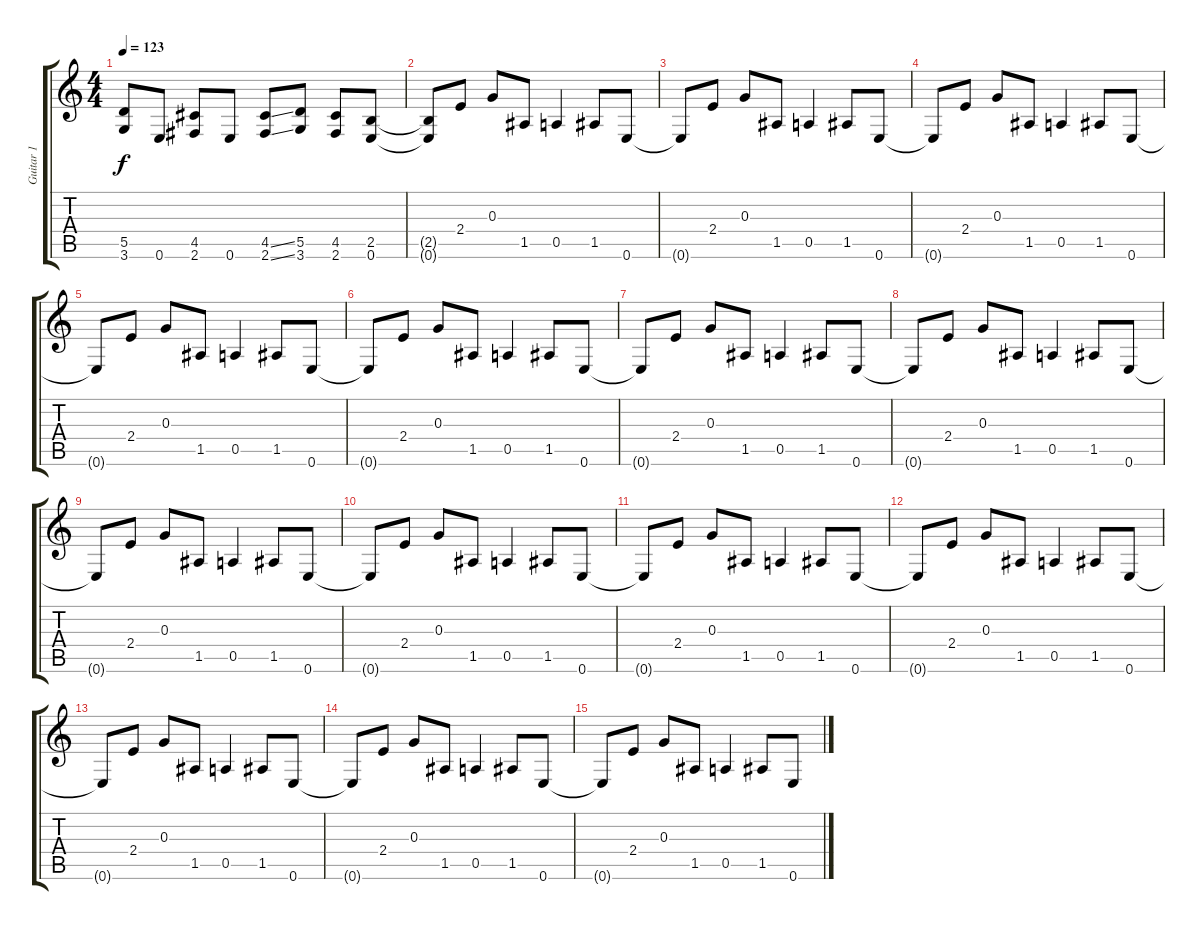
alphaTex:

\track ("Guitar 1" "Guitar 1") {instrument acousticguitarsteel}
\staff {score tabs}
\tuning (E4 B3 G3 D3 A2 E2) {hide}
\ts (4 4)
\tempo 123
\clef g2
\ks c
(5.5{t} 3.6{t}).8{dy f} 0.6.8 (4.5 2.6).8 0.6.8 (4.5{ss} 2.6{ss}).8 (5.5 3.6).8 (4.5 2.6).8 (2.5 0.6).8 |
(2.5{t} 0.6{t}).8 2.4.8 0.3.8 1.5.8 0.5.4 1.5.8 0.6.8 |
0.6{t}.8 2.4.8 0.3.8 1.5.8 0.5.4 1.5.8 0.6.8 |
0.6{t}.8 2.4.8 0.3.8 1.5.8 0.5.4 1.5.8 0.6.8 |
0.6{t}.8 2.4.8 0.3.8 1.5.8 0.5.4 1.5.8 0.6.8 |
0.6{t}.8 2.4.8 0.3.8 1.5.8 0.5.4 1.5.8 0.6.8 |
0.6{t}.8 2.4.8 0.3.8 1.5.8 0.5.4 1.5.8 0.6.8 |
0.6{t}.8 2.4.8 0.3.8 1.5.8 0.5.4 1.5.8 0.6.8 |
0.6{t}.8 2.4.8 0.3.8 1.5.8 0.5.4 1.5.8 0.6.8 |
0.6{t}.8 2.4.8 0.3.8 1.5.8 0.5.4 1.5.8 0.6.8 |
0.6{t}.8 2.4.8 0.3.8 1.5.8 0.5.4 1.5.8 0.6.8 |
0.6{t}.8 2.4.8 0.3.8 1.5.8 0.5.4 1.5.8 0.6.8 |
0.6{t}.8 2.4.8 0.3.8 1.5.8 0.5.4 1.5.8 0.6.8 |
0.6{t}.8 2.4.8 0.3.8 1.5.8 0.5.4 1.5.8 0.6.8 |
0.6{t}.8 2.4.8 0.3.8 1.5.8 0.5.4 1.5.8 0.6.8
